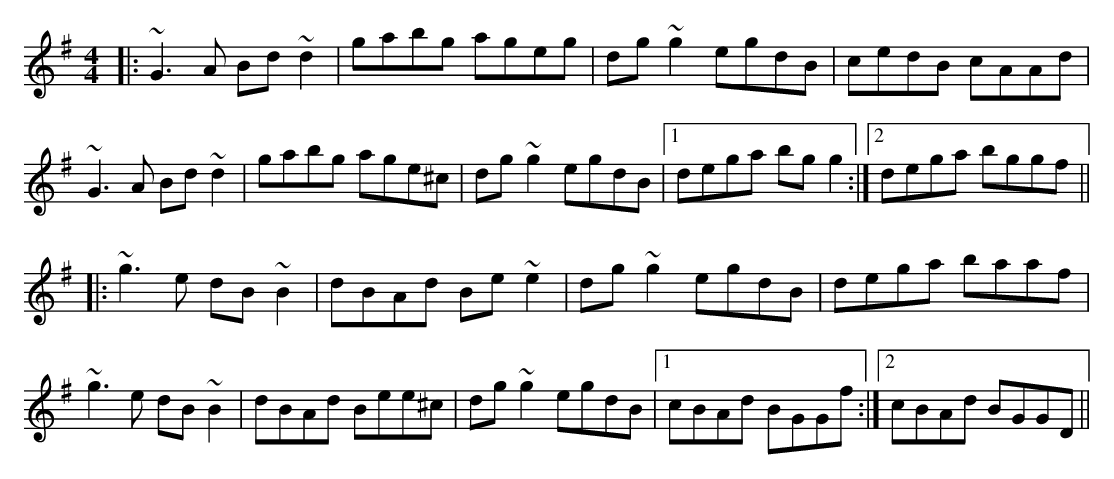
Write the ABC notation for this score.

X:1
M:4/4
K:G
|:~G3A Bd~d2|gabg ageg|dg~g2 egdB|cedB cAAd|
~G3A Bd~d2|gabg age^c|dg~g2 egdB|1 dega bgg2:|2 dega bggf||
|:~g3e dB~B2|dBAd Be~e2|dg~g2 egdB|dega baaf|
~g3e dB~B2|dBAd Bee^c|dg~g2 egdB|1 cBAd BGGf:|2 cBAd BGGD||
